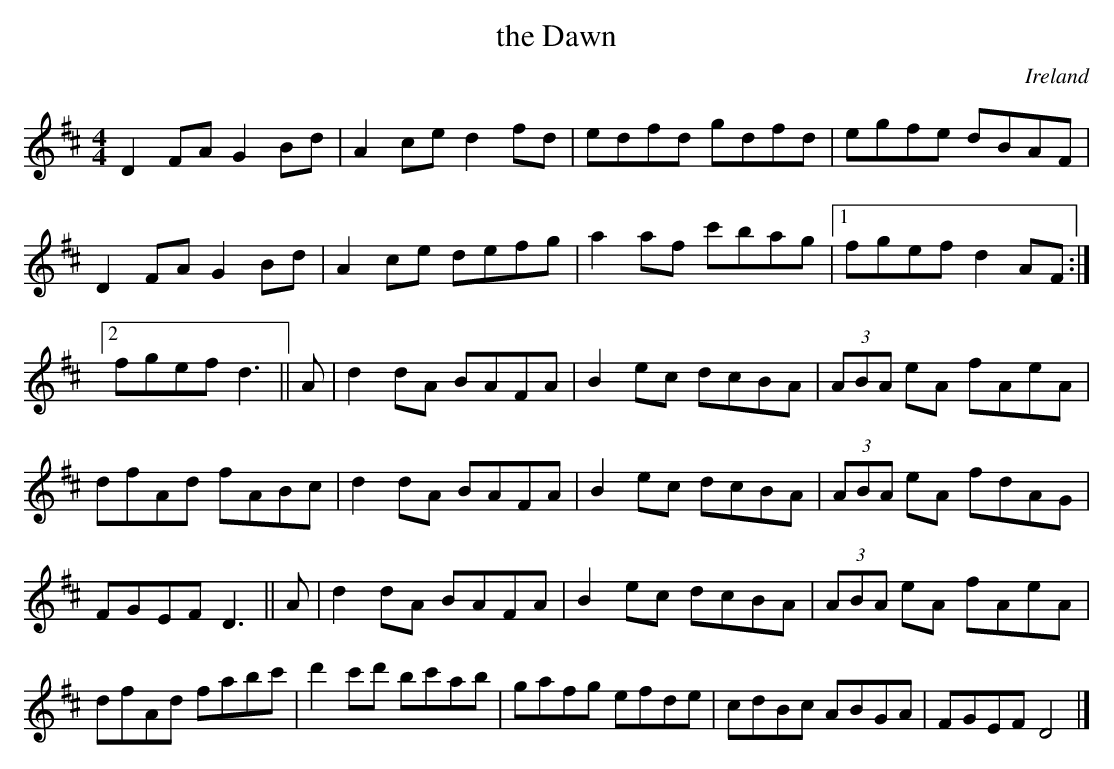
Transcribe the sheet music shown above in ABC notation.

X:1
T:the Dawn
M:4/4
O:Ireland
K:D
D2FA G2Bd| A2ce d2fd| edfd gdfd| egfe dBAF|\
D2FA G2Bd| A2ce defg| a2af c'bag|1 fgef d2AF:|2 fgef d3\
||A|\
d2dA BAFA| B2ec dcBA| (3ABA eA fAeA| dfAd fABc|\
d2dA BAFA| B2ec dcBA| (3ABA eA fdAG| FGEF D3||\
A|\
d2dA BAFA| B2ec dcBA| (3ABA eA fAeA| dfAd fabc'| \
d'2c'd' bc'ab| gafg efde| cdBc ABGA| FGEF D4|]
